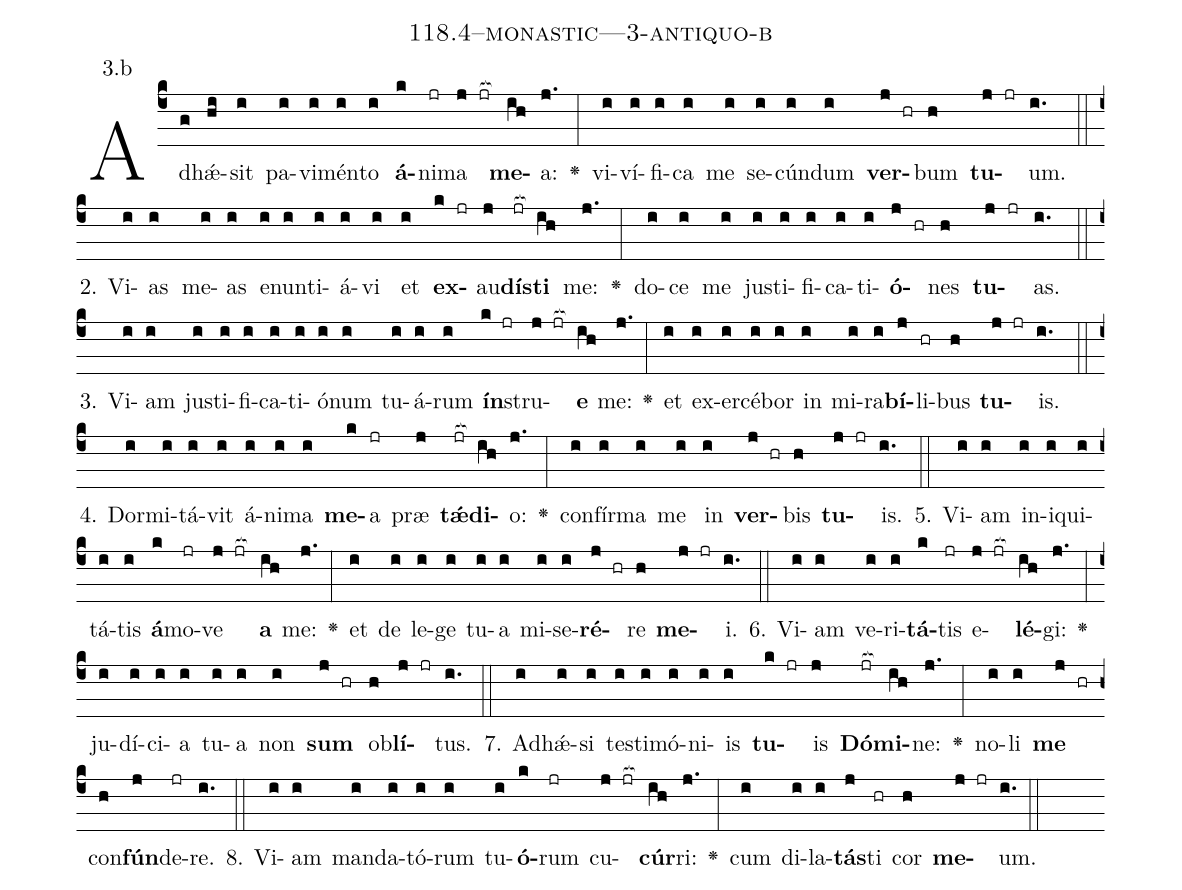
name: 118.4--monastic---3-antiquo-b;
annotation: 3.b;
%%
(c4)Ad(g)hǽ(hi)sit(i) pa(i)vi(i)mén(i)to(i) <b>á</b>(k)ni(jr)ma(j jr[ocb:1{]) <b>me</b>(ih[ocb:0}])a:(j.) <v>\greheightstar</v>(:) vi(i)ví(i)fi(i)ca(i) me(i) se(i)cún(i)dum(i) <b>ver</b>(j hr)bum(h) <b>tu</b>(j jr)um.(i.) (::)
2. Vi(i)as(i) me(i)as(i) e(i)nun(i)ti(i)á(i)vi(i) et(i) <b>ex</b>(k jr)au(j)<b>dís</b>(jr[ocb:1{])<b>ti</b>(ih[ocb:0}]) me:(j.) <v>\greheightstar</v>(:) do(i)ce(i) me(i) jus(i)ti(i)fi(i)ca(i)ti(i)<b>ó</b>(j hr)nes(h) <b>tu</b>(j jr)as.(i.) (::)
3. Vi(i)am(i) jus(i)ti(i)fi(i)ca(i)ti(i)ó(i)num(i) tu(i)á(i)rum(i) <b>ín</b>(k jr)stru(j jr[ocb:1{])<b>e</b>(ih[ocb:0}]) me:(j.) <v>\greheightstar</v>(:) et(i) ex(i)er(i)cé(i)bor(i) in(i) mi(i)ra(i)<b>bí</b>(j)li(hr)bus(h) <b>tu</b>(j jr)is.(i.) (::)
4. Dor(i)mi(i)tá(i)vit(i) á(i)ni(i)ma(i) <b>me</b>(k)a(jr) præ(j) <b>tǽ</b>(jr[ocb:1{])<b>di</b>(ih[ocb:0}])o:(j.) <v>\greheightstar</v>(:) con(i)fír(i)ma(i) me(i) in(i) <b>ver</b>(j hr)bis(h) <b>tu</b>(j jr)is.(i.) (::)
5. Vi(i)am(i) in(i)i(i)qui(i)tá(i)tis(i) <b>á</b>(k)mo(jr)ve(j jr[ocb:1{]) <b>a</b>(ih[ocb:0}]) me:(j.) <v>\greheightstar</v>(:) et(i) de(i) le(i)ge(i) tu(i)a(i) mi(i)se(i)<b>ré</b>(j hr)re(h) <b>me</b>(j jr)i.(i.) (::)
6. Vi(i)am(i) ve(i)ri(i)<b>tá</b>(k)tis(jr) e(j jr[ocb:1{])<b>lé</b>(ih[ocb:0}])gi:(j.) <v>\greheightstar</v>(:) ju(i)dí(i)ci(i)a(i) tu(i)a(i) non(i) <b>sum</b>(j hr) ob(h)<b>lí</b>(j jr)tus.(i.) (::)
7. Ad(i)hǽ(i)si(i) tes(i)ti(i)mó(i)ni(i)is(i) <b>tu</b>(k jr)is(j) <b>Dó</b>(jr[ocb:1{])<b>mi</b>(ih[ocb:0}])ne:(j.) <v>\greheightstar</v>(:) no(i)li(i) <b>me</b>(j hr) con(h)<b>fún</b>(j)de(jr)re.(i.) (::)
8. Vi(i)am(i) man(i)da(i)tó(i)rum(i) tu(i)<b>ó</b>(k)rum(jr) cu(j jr[ocb:1{])<b>cúr</b>(ih[ocb:0}])ri:(j.) <v>\greheightstar</v>(:) cum(i) di(i)la(i)<b>tás</b>(j)ti(hr) cor(h) <b>me</b>(j jr)um.(i.) (::)
